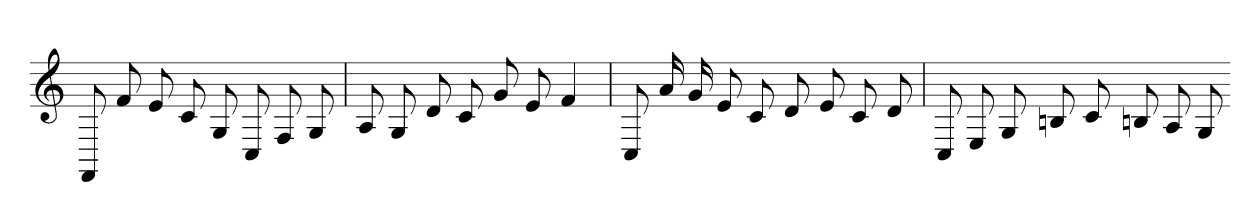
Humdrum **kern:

**kern
*part1
*staff1
=1
8FF
8f
8e
8c
8G
8C
8F
8G
=2
8A
8G
8d
8c
8g
8e
4f
=3
8C
16a
16g
8e
8c
8d
8e
8c
8d
=4
8C
8E
8G
8Bn
8c
8Bn
8A
8G
=-
*-
